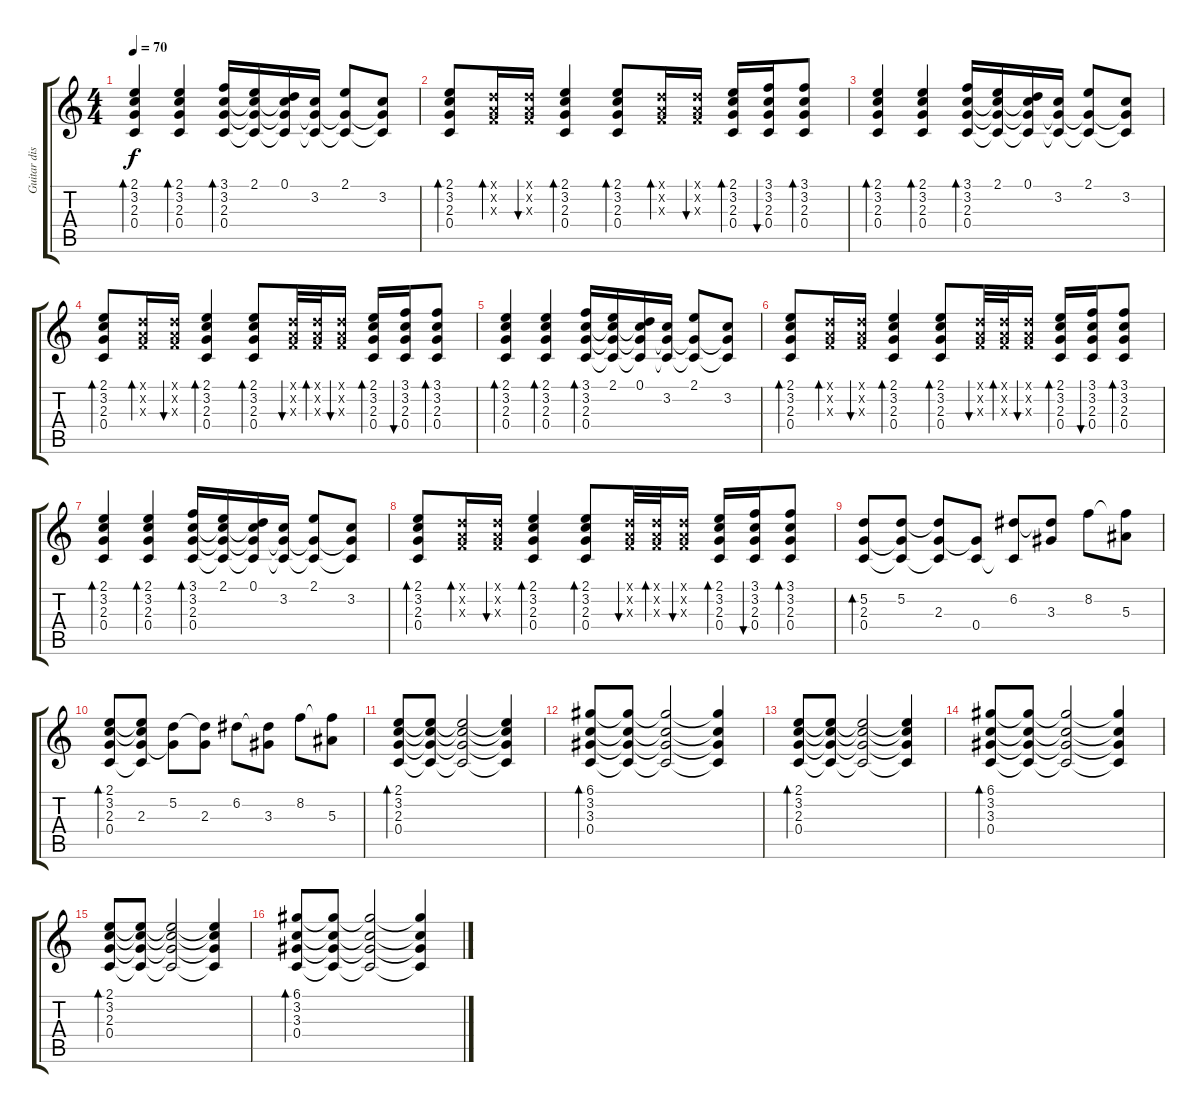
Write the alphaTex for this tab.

\track ("Guitar distortion 2" "Guitar dis") {instrument distortionguitar}
\staff {score tabs}
\tuning (D4 A3 F3 C3 G2 D2) {hide}
\ts (4 4)
\tempo 70
\clef g2
\ks c
(2.1 3.2 2.3 0.4).4{bd 60 dy f} (2.1 3.2 2.3 0.4).4{bd 60} (3.1 3.2 2.3 0.4).16{bd 60} (2.1 3.2{t} 2.3{t} 0.4{t}).16 (0.1 3.2{t} 2.3{t} 0.4{t}).16 (3.2 2.3{t} 0.4{t}).16 (2.1 2.3{t} 0.4{t}).8 (3.2 2.3{t} 0.4{t}).8 |
(2.1 3.2 2.3 0.4).8{bd 60} (0.1{x} 0.2{x} 0.3{x}).16{bd 60} (0.1{x} 0.2{x} 0.3{x}).16{bu 60} (2.1 3.2 2.3 0.4).4{bd 60} (2.1 3.2 2.3 0.4).8{bd 60} (0.1{x} 0.2{x} 0.3{x}).16{bd 60} (0.1{x} 0.2{x} 0.3{x}).16{bu 60} (2.1 3.2 2.3 0.4).16{bd 60} (3.1 3.2 2.3 0.4).16{bu 60} (3.1 3.2 2.3 0.4).8{bd 60} |
(2.1 3.2 2.3 0.4).4{bd 60} (2.1 3.2 2.3 0.4).4{bd 60} (3.1 3.2 2.3 0.4).16{bd 60} (2.1 3.2{t} 2.3{t} 0.4{t}).16 (0.1 3.2{t} 2.3{t} 0.4{t}).16 (3.2 2.3{t} 0.4{t}).16 (2.1 2.3{t} 0.4{t}).8 (3.2 2.3{t} 0.4{t}).8 |
(2.1 3.2 2.3 0.4).8{bd 60} (0.1{x} 0.2{x} 0.3{x}).16{bd 60} (0.1{x} 0.2{x} 0.3{x}).16{bu 60} (2.1 3.2 2.3 0.4).4{bd 60} (2.1 3.2 2.3 0.4).8{bd 60} (0.1{x} 0.2{x} 0.3{x}).32{bu 60} (0.1{x} 0.2{x} 0.3{x}).32{bd 60} (0.1{x} 0.2{x} 0.3{x}).16{bu 60} (2.1 3.2 2.3 0.4).16{bd 60} (3.1 3.2 2.3 0.4).16{bu 60} (3.1 3.2 2.3 0.4).8{bd 60} |
(2.1 3.2 2.3 0.4).4{bd 60} (2.1 3.2 2.3 0.4).4{bd 60} (3.1 3.2 2.3 0.4).16{bd 60} (2.1 3.2{t} 2.3{t} 0.4{t}).16 (0.1 3.2{t} 2.3{t} 0.4{t}).16 (3.2 2.3{t} 0.4{t}).16 (2.1 2.3{t} 0.4{t}).8 (3.2 2.3{t} 0.4{t}).8 |
(2.1 3.2 2.3 0.4).8{bd 60} (0.1{x} 0.2{x} 0.3{x}).16{bd 60} (0.1{x} 0.2{x} 0.3{x}).16{bu 60} (2.1 3.2 2.3 0.4).4{bd 60} (2.1 3.2 2.3 0.4).8{bd 60} (0.1{x} 0.2{x} 0.3{x}).32{bu 60} (0.1{x} 0.2{x} 0.3{x}).32{bd 60} (0.1{x} 0.2{x} 0.3{x}).16{bu 60} (2.1 3.2 2.3 0.4).16{bd 60} (3.1 3.2 2.3 0.4).16{bu 60} (3.1 3.2 2.3 0.4).8{bd 60} |
(2.1 3.2 2.3 0.4).4{bd 60} (2.1 3.2 2.3 0.4).4{bd 60} (3.1 3.2 2.3 0.4).16{bd 60} (2.1 3.2{t} 2.3{t} 0.4{t}).16 (0.1 3.2{t} 2.3{t} 0.4{t}).16 (3.2 2.3{t} 0.4{t}).16 (2.1 2.3{t} 0.4{t}).8 (3.2 2.3{t} 0.4{t}).8 |
(2.1 3.2 2.3 0.4).8{bd 60} (0.1{x} 0.2{x} 0.3{x}).16{bd 60} (0.1{x} 0.2{x} 0.3{x}).16{bu 60} (2.1 3.2 2.3 0.4).4{bd 60} (2.1 3.2 2.3 0.4).8{bd 60} (0.1{x} 0.2{x} 0.3{x}).32{bu 60} (0.1{x} 0.2{x} 0.3{x}).32{bd 60} (0.1{x} 0.2{x} 0.3{x}).16{bu 60} (2.1 3.2 2.3 0.4).16{bd 60} (3.1 3.2 2.3 0.4).16{bu 60} (3.1 3.2 2.3 0.4).8{bd 60} |
(5.2 2.3 0.4).8{bd 240} (5.2 2.3{t} 0.4{t}).8 (5.2{t} 2.3 0.4{t}).8 (2.3{t} 0.4).8 (6.2 0.4{t}).8 (6.2{t} 3.3).8 8.2.8 (8.2{t} 5.3).8 |
(2.1 3.2 2.3 0.4).8{bd 240} (2.1{t} 3.2{t} 2.3 0.4{t}).8 (5.2 2.3{t}).8 (5.2{t} 2.3).8 6.2.8 (6.2{t} 3.3).8 8.2.8 (8.2{t} 5.3).8 |
(2.1 3.2 2.3 0.4).8{bd 240} (2.1{t} 3.2{t} 2.3{t} 0.4{t}).8 (2.1{t} 3.2{t} 2.3{t} 0.4{t}).2 (2.1{t} 3.2{t} 2.3{t} 0.4{t}).4 |
(6.1 3.2 3.3 0.4).8{bd 240} (6.1{t} 3.2{t} 3.3{t} 0.4{t}).8 (6.1{t} 3.2{t} 3.3{t} 0.4{t}).2 (6.1{t} 3.2{t} 3.3{t} 0.4{t}).4 |
(2.1 3.2 2.3 0.4).8{bd 240} (2.1{t} 3.2{t} 2.3{t} 0.4{t}).8 (2.1{t} 3.2{t} 2.3{t} 0.4{t}).2 (2.1{t} 3.2{t} 2.3{t} 0.4{t}).4 |
(6.1 3.2 3.3 0.4).8{bd 240} (6.1{t} 3.2{t} 3.3{t} 0.4{t}).8 (6.1{t} 3.2{t} 3.3{t} 0.4{t}).2 (6.1{t} 3.2{t} 3.3{t} 0.4{t}).4 |
(2.1 3.2 2.3 0.4).8{bd 240} (2.1{t} 3.2{t} 2.3{t} 0.4{t}).8 (2.1{t} 3.2{t} 2.3{t} 0.4{t}).2 (2.1{t} 3.2{t} 2.3{t} 0.4{t}).4 |
(6.1 3.2 3.3 0.4).8{bd 240} (6.1{t} 3.2{t} 3.3{t} 0.4{t}).8 (6.1{t} 3.2{t} 3.3{t} 0.4{t}).2 (6.1{t} 3.2{t} 3.3{t} 0.4{t}).4
